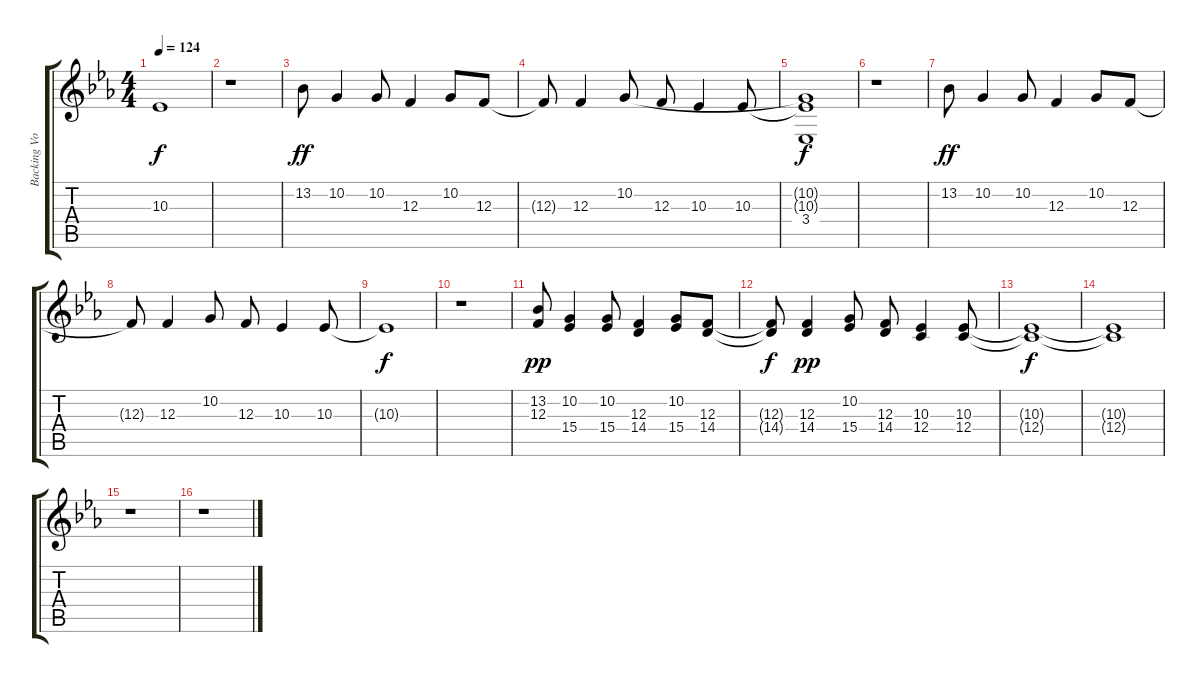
\track ("Backing Vox" "Backing Vo") {instrument sopranosax}
\staff {score tabs}
\tuning (D4 A3 F3 C3 G2 C2) {hide}
\ts (4 4)
\tempo 124
\clef g2
\ks cminor
10.3{t}.1{dy f} |
r.1 |
13.2.8{dy ff} 10.2.4 10.2.8 12.3.4 10.2.8 12.3.8 |
12.3{t}.8 12.3.4 10.2.8 12.3.8 10.3.4 10.3.8 |
(10.2{t} 10.3{t} 3.4).1{dy f volume 7} |
r.1 |
13.2.8{dy ff volume 15} 10.2.4 10.2.8 12.3.4 10.2.8 12.3.8 |
12.3{t}.8 12.3.4 10.2.8 12.3.8 10.3.4 10.3.8 |
10.3{t}.1{dy f} |
r.1 |
(13.2 12.3).8{dy pp} (10.2 15.4).4 (10.2 15.4).8 (12.3 14.4).4 (10.2 15.4).8 (12.3 14.4).8 |
(12.3{t} 14.4{t}).8{dy f} (12.3 14.4).4{dy pp} (10.2 15.4).8 (12.3 14.4).8 (10.3 12.4).4 (10.3 12.4).8 |
(10.3{t} 12.4{t}).1{dy f volume 4} |
(10.3{t} 12.4{t}).1 |
r.1 |
r.1
